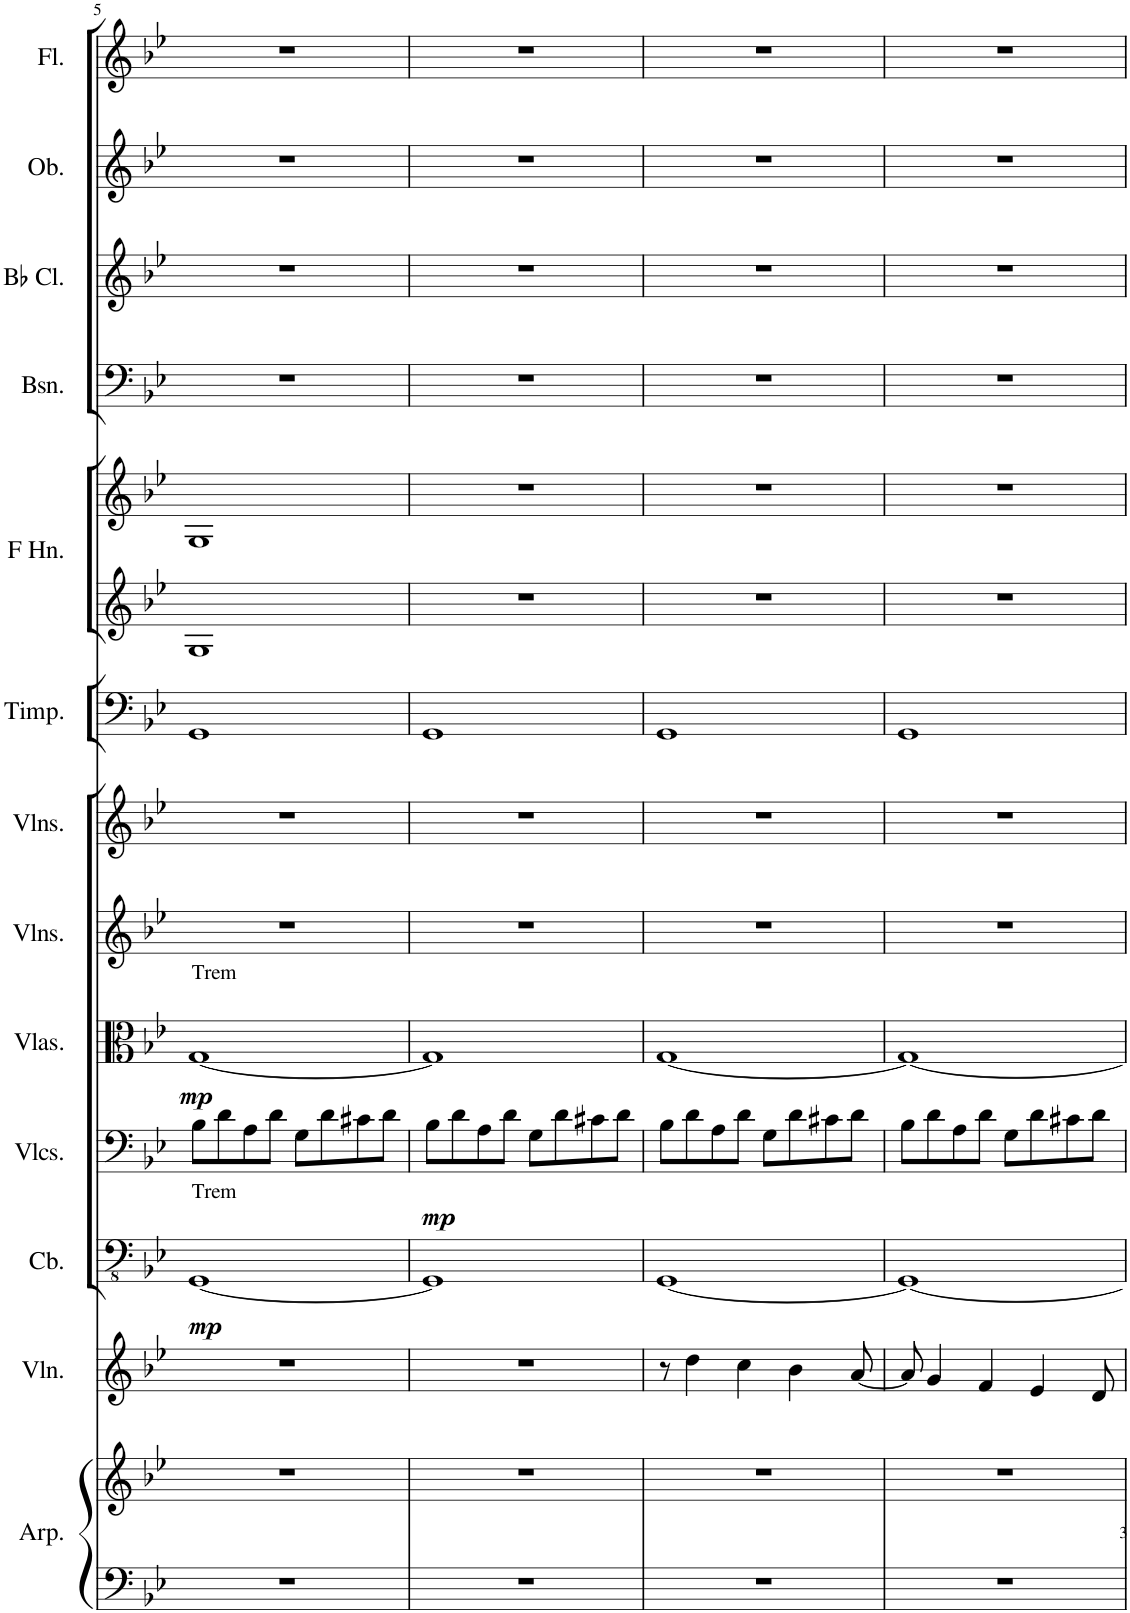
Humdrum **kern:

**kern	**kern	**kern	**kern	**dynam	**kern	**dynam	**kern	**dynam	**kern	**kern	**kern	**kern	**kern	**kern	**kern	**kern	**kern
*part13	*part13	*part12	*part11	*part11	*part10	*part10	*part9	*part9	*part8	*part7	*part6	*part5	*part5	*part4	*part3	*part2	*part1
*staff15	*staff14	*staff13	*staff12	*staff12	*staff11	*staff11	*staff10	*staff10	*staff9	*staff8	*staff7	*staff6	*staff5	*staff4	*staff3	*staff2	*staff1
*I"Arpa	*	*I"Violín	*I"Contrabass	*	*I"Violoncellos	*	*I"Violas	*	*I"Violins II	*I"Violins I	*I"Timpani	*I"Horns in F	*	*I"Bassoons	*I"Clarinets in Bb	*I"Oboes	*I"Flutes
*I'Arp.	*	*I'Vln.	*I'Cb.	*	*I'Vlcs.	*	*I'Vlas.	*	*I'Vlns.	*I'Vlns.	*I'Timp.	*	*	*I'Bsn.	*	*I'Ob.	*I'Fl.
!!LO:PB:g=z
*clefF4	*clefG2	*clefG2	*clefFv4	*	*clefF4	*	*clefC3	*	*clefG2	*clefG2	*clefF4	*clefG2	*clefG2	*clefF4	*clefG2	*clefG2	*clefG2
*	*	*	*ITrd7c12	*	*	*	*	*	*	*	*	*ITrd4c7	*ITrd4c7	*	*ITrd1c2	*	*
*k[b-e-]	*k[b-e-]	*k[b-e-]	*k[b-e-]	*	*k[b-e-]	*	*k[b-e-]	*	*k[b-e-]	*k[b-e-]	*k[b-e-]	*k[b-e-]	*k[b-e-]	*k[b-e-]	*k[b-e-]	*k[b-e-]	*k[b-e-]
*M4/4	*M4/4	*M4/4	*M4/4	*	*M4/4	*	*M4/4	*	*M4/4	*M4/4	*M4/4	*M4/4	*M4/4	*M4/4	*M4/4	*M4/4	*M4/4
=5	=5	=5	=5	=5	=5	=5	=5	=5	=5	=5	=5	=5	=5	=5	=5	=5	=5
!	!	!	!	!	!	!	!LO:TX:a:t=Trem	!	!	!	!	!	!	!	!	!	!
!	!	!	!LO:TX:a:t=Trem	!	!	!	!	!	!	!	!	!	!	!	!	!	!
!	!	!	!	!LO:DY:b	!	!	!	!LO:DY:b	!	!	!	!	!	!	!	!	!
1r	1r	1r	[1GGG	mp	8B-\L	.	[1G	mp	1r	1r	1GG	1G	1G	1r	1r	1r	1r
.	.	.	.	.	8d\	.	.	.	.	.	.	.	.	.	.	.	.
.	.	.	.	.	8A\	.	.	.	.	.	.	.	.	.	.	.	.
.	.	.	.	.	8d\J	.	.	.	.	.	.	.	.	.	.	.	.
.	.	.	.	.	8G\L	.	.	.	.	.	.	.	.	.	.	.	.
.	.	.	.	.	8d\	.	.	.	.	.	.	.	.	.	.	.	.
.	.	.	.	.	8c#X\	.	.	.	.	.	.	.	.	.	.	.	.
.	.	.	.	.	8d\J	.	.	.	.	.	.	.	.	.	.	.	.
=6	=6	=6	=6	=6	=6	=6	=6	=6	=6	=6	=6	=6	=6	=6	=6	=6	=6
!	!	!	!	!	!	!LO:DY:b	!	!	!	!	!	!	!	!	!	!	!
1r	1r	1r	1GGG]	.	8B-\L	mp	1G]	.	1r	1r	1GG	1r	1r	1r	1r	1r	1r
.	.	.	.	.	8d\	.	.	.	.	.	.	.	.	.	.	.	.
.	.	.	.	.	8A\	.	.	.	.	.	.	.	.	.	.	.	.
.	.	.	.	.	8d\J	.	.	.	.	.	.	.	.	.	.	.	.
.	.	.	.	.	8G\L	.	.	.	.	.	.	.	.	.	.	.	.
.	.	.	.	.	8d\	.	.	.	.	.	.	.	.	.	.	.	.
.	.	.	.	.	8c#X\	.	.	.	.	.	.	.	.	.	.	.	.
.	.	.	.	.	8d\J	.	.	.	.	.	.	.	.	.	.	.	.
=7	=7	=7	=7	=7	=7	=7	=7	=7	=7	=7	=7	=7	=7	=7	=7	=7	=7
1r	1r	8r	[1GGG	.	8B-\L	.	[1G	.	1r	1r	1GG	1r	1r	1r	1r	1r	1r
.	.	4dd\	.	.	8d\	.	.	.	.	.	.	.	.	.	.	.	.
.	.	.	.	.	8A\	.	.	.	.	.	.	.	.	.	.	.	.
.	.	4cc\	.	.	8d\J	.	.	.	.	.	.	.	.	.	.	.	.
.	.	.	.	.	8G\L	.	.	.	.	.	.	.	.	.	.	.	.
.	.	4b-\	.	.	8d\	.	.	.	.	.	.	.	.	.	.	.	.
.	.	.	.	.	8c#X\	.	.	.	.	.	.	.	.	.	.	.	.
.	.	[8a/	.	.	8d\J	.	.	.	.	.	.	.	.	.	.	.	.
=8	=8	=8	=8	=8	=8	=8	=8	=8	=8	=8	=8	=8	=8	=8	=8	=8	=8
1r	1r	8a/]	1GGG_	.	8B-\L	.	1G_	.	1r	1r	1GG	1r	1r	1r	1r	1r	1r
.	.	4g/	.	.	8d\	.	.	.	.	.	.	.	.	.	.	.	.
.	.	.	.	.	8A\	.	.	.	.	.	.	.	.	.	.	.	.
.	.	4f/	.	.	8d\J	.	.	.	.	.	.	.	.	.	.	.	.
.	.	.	.	.	8G\L	.	.	.	.	.	.	.	.	.	.	.	.
.	.	4e-/	.	.	8d\	.	.	.	.	.	.	.	.	.	.	.	.
.	.	.	.	.	8c#X\	.	.	.	.	.	.	.	.	.	.	.	.
.	.	8d/	.	.	8d\J	.	.	.	.	.	.	.	.	.	.	.	.
=	=	=	=	=	=	=	=	=	=	=	=	=	=	=	=	=	=
*-	*-	*-	*-	*-	*-	*-	*-	*-	*-	*-	*-	*-	*-	*-	*-	*-	*-
